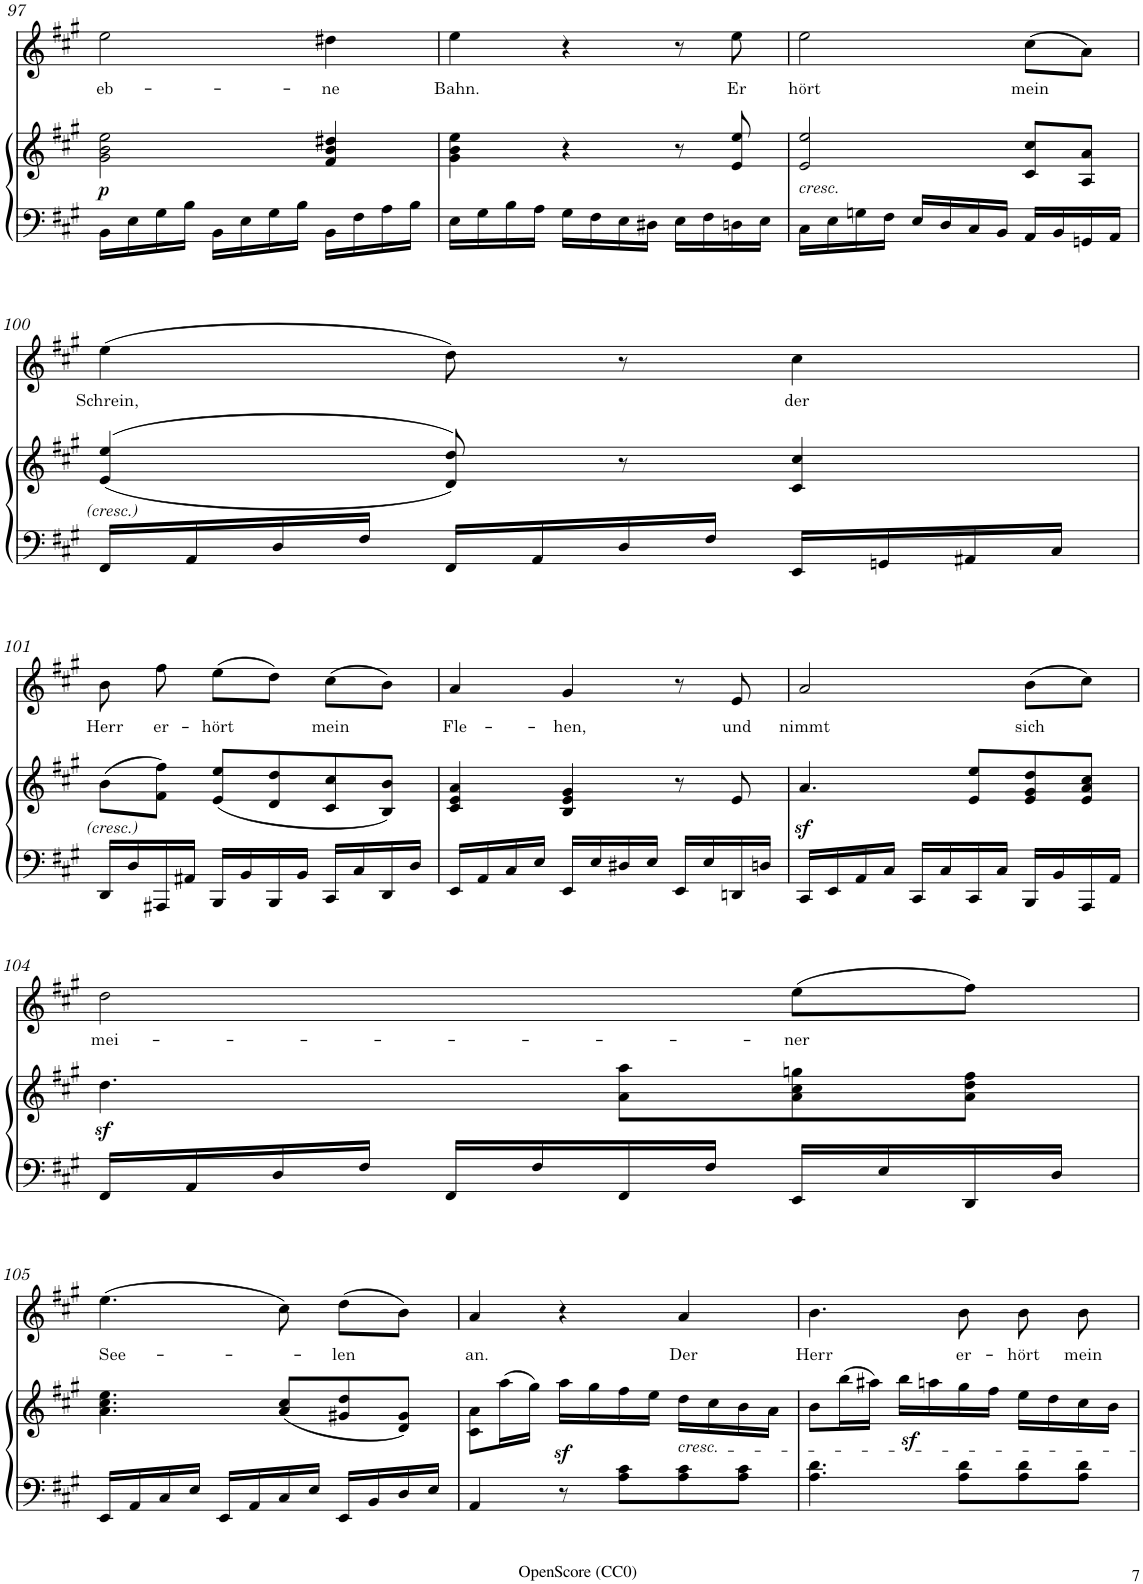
**kern	**kern	**dynam	**kern	**text
*part2	*part2	*part2	*part1	*part1
*staff3	*staff2	*staff2/3	*staff1	*staff1
*I"Pianoforte	*	*	*I"Singstimme Voice	*
*I'Pno	*	*	*	*
!!LO:PB:g=z
*clefF4	*clefG2	*	*clefG2	*
*k[f#c#g#]	*k[f#c#g#]	*	*k[f#c#g#]	*
*M3/4	*M3/4	*	*M3/4	*
=97	=97	=97	=97	=97
!	!	!LO:DY:b	!	!LO:LY:b
16BB\LL	2g#\ 2b\ 2ee\	p	2ee\	eb-
16E\	.	.	.	.
16G#\	.	.	.	.
16B\JJ	.	.	.	.
16BB\LL	.	.	.	.
16E\	.	.	.	.
16G#\	.	.	.	.
16B\JJ	.	.	.	.
!	!	!	!	!LO:LY:b
16BB\LL	4f#/ 4b/ 4dd#X/	.	4dd#X\	-ne
16F#\	.	.	.	.
16A\	.	.	.	.
16B\JJ	.	.	.	.
=98	=98	=98	=98	=98
!	!	!	!	!LO:LY:b
16E\LL	4g#\ 4b\ 4ee\	.	4ee\	Bahn.
16G#\	.	.	.	.
16B\	.	.	.	.
16A\JJ	.	.	.	.
16G#\LL	4r	.	4r	.
16F#\	.	.	.	.
16E\	.	.	.	.
16D#X\JJ	.	.	.	.
16E\LL	8r	.	8r	.
16F#\	.	.	.	.
!	!	!	!	!LO:LY:b
16Dn\	8e/ 8ee/	.	8ee\	Er
16E\JJ	.	.	.	.
=99	=99	=99	=99	=99
!	!LO:TX:b:i:t=cresc.	!	!	!
!	!	!	!	!LO:LY:b
16C#\LL	2e/ 2ee/	.	2ee\	hört
16E\	.	.	.	.
16Gn\	.	.	.	.
16F#\JJ	.	.	.	.
16E/LL	.	.	.	.
16D/	.	.	.	.
16C#/	.	.	.	.
16BB/JJ	.	.	.	.
!	!	!	!	!LO:LY:b
16AA/LL	8c#/ 8cc#/L	.	(8cc#\L	mein
16BB/	.	.	.	.
16GGn/	8A/ 8a/J	.	8a\J)	.
16AA/JJ	.	.	.	.
!!LO:LB:g=z
=100	=100	=100	=100	=100
!	!	!	!	!LO:LY:b
16FF#/LL	((>4e/ 4ee/	.	(4ee\	Schrein,
16AA/	.	.	.	.
16D/	.	.	.	.
16F#/JJ	.	.	.	.
16FF#/LL	8d/ 8dd/))	.	8dd\)	.
16AA/	.	.	.	.
16D/	8r	.	8r	.
16F#/JJ	.	.	.	.
!	!	!	!	!LO:LY:b
16EE/LL	4c#/ 4cc#/	.	4cc#\	der
16GGn/	.	.	.	.
16AA#X/	.	.	.	.
16C#/JJ	.	.	.	.
!!LO:LB:g=z
=101	=101	=101	=101	=101
!	!	!	!	!LO:LY:b
16DD/LL	(8b\L	.	8b\	Herr
16D/	.	.	.	.
!	!	!	!	!LO:LY:b
16AAA#X/	8f#\ 8ff#\J)	.	8ff#\	er-
16AA#X/JJ	.	.	.	.
!	!	!	!	!LO:LY:b
16BBB/LL	(8e/ 8ee/L	.	(8ee\L	-hört
16BB/	.	.	.	.
16BBB/	8d/ 8dd/	.	8dd\J)	.
16BB/JJ	.	.	.	.
!	!	!	!	!LO:LY:b
16CC#/LL	8c#/ 8cc#/	.	(8cc#\L	mein
16C#/	.	.	.	.
16DD/	8B/ 8b/J)	.	8b\J)	.
16D/JJ	.	.	.	.
=102	=102	=102	=102	=102
!	!	!	!	!LO:LY:b
16EE/LL	4c#/ 4e/ 4a/	.	4a/	Fle-
16AA/	.	.	.	.
16C#/	.	.	.	.
16E/JJ	.	.	.	.
!	!	!	!	!LO:LY:b
16EE/LL	4B/ 4e/ 4g#/	.	4g#/	-hen,
16E/	.	.	.	.
16D#X/	.	.	.	.
16E/JJ	.	.	.	.
16EE/LL	8r	.	8r	.
16E/	.	.	.	.
!	!	!	!	!LO:LY:b
16DDn/	8e/	.	8e/	und
16Dn/JJ	.	.	.	.
=103	=103	=103	=103	=103
!	!	!	!	!LO:LY:b
16CC#/LL	4.az</	.	2a/	nimmt
16EE/	.	.	.	.
16AA/	.	.	.	.
16C#/JJ	.	.	.	.
16CC#/LL	.	.	.	.
16C#/	.	.	.	.
16CC#/	8e/ 8ee/L	.	.	.
16C#/JJ	.	.	.	.
!	!	!	!	!LO:LY:b
16BBB/LL	8e/ 8g#/ 8dd/	.	(8b\L	sich
16BB/	.	.	.	.
16AAA/	8e/ 8a/ 8cc#/J	.	8cc#\J)	.
16AA/JJ	.	.	.	.
!!LO:LB:g=z
=104	=104	=104	=104	=104
!	!	!	!	!LO:LY:b
16FF#/LL	4.ddz<\	.	2dd\	mei-
16AA/	.	.	.	.
16D/	.	.	.	.
16F#/JJ	.	.	.	.
16FF#/LL	.	.	.	.
16F#/	.	.	.	.
16FF#/	8a\ 8aa\L	.	.	.
16F#/JJ	.	.	.	.
!	!	!	!	!LO:LY:b
16EE/LL	8a\ 8cc#\ 8ggn\	.	(8ee\L	-ner
16E/	.	.	.	.
16DD/	8a\ 8dd\ 8ff#\J	.	8ff#\J)	.
16D/JJ	.	.	.	.
!!LO:LB:g=z
=105	=105	=105	=105	=105
!	!	!	!	!LO:LY:b
16EE/LL	4.a\ 4.cc#\ 4.ee\	.	(4.ee\	See-
16AA/	.	.	.	.
16C#/	.	.	.	.
16E/JJ	.	.	.	.
16EE/LL	.	.	.	.
16AA/	.	.	.	.
16C#/	(8a/ 8cc#/L	.	8cc#\)	.
16E/JJ	.	.	.	.
!	!	!	!	!LO:LY:b
16EE/LL	8g#X/ 8dd/	.	(8dd\L	-len
16BB/	.	.	.	.
16D/	8d/ 8g#/J)	.	8b\J)	.
16E/JJ	.	.	.	.
=106	=106	=106	=106	=106
!	!	!	!	!LO:LY:b
4AA/	8c#\ 8a\L	.	4a/	an.
.	(16aa\L	.	.	.
.	16gg#\JJ)	.	.	.
8r	16aaz<\LL	.	4r	.
.	16gg#\	.	.	.
8A\ 8c#\L	16ff#\	.	.	.
.	16ee\JJ	.	.	.
!	!LO:TX:b:i:t=cresc.	!	!	!
!	!	!	!	!LO:LY:b
8A\ 8c#\	16dd\LL	.	4a/	Der
.	16cc#\	.	.	.
8A\ 8c#\J	16b\	.	.	.
.	16a\JJ	.	.	.
=107	=107	=107	=107	=107
!	!	!	!	!LO:LY:b
4.A\ 4.d\	8b\L	.	4.b\	Herr
.	(16bb\L	.	.	.
.	16aa#X\JJ)	.	.	.
.	16bbz<\LL	.	.	.
.	16aan\	.	.	.
!	!	!	!	!LO:LY:b
8A\ 8d\L	16gg#\	.	8b\	er-
.	16ff#\JJ	.	.	.
!	!	!	!	!LO:LY:b
8A\ 8d\	16ee\LL	.	8b\	-hört
.	16dd\	.	.	.
!	!	!	!	!LO:LY:b
8A\ 8d\J	16cc#\	.	8b\	mein
.	16b\JJ	.	.	.
=	=	=	=	=
*-	*-	*-	*-	*-
